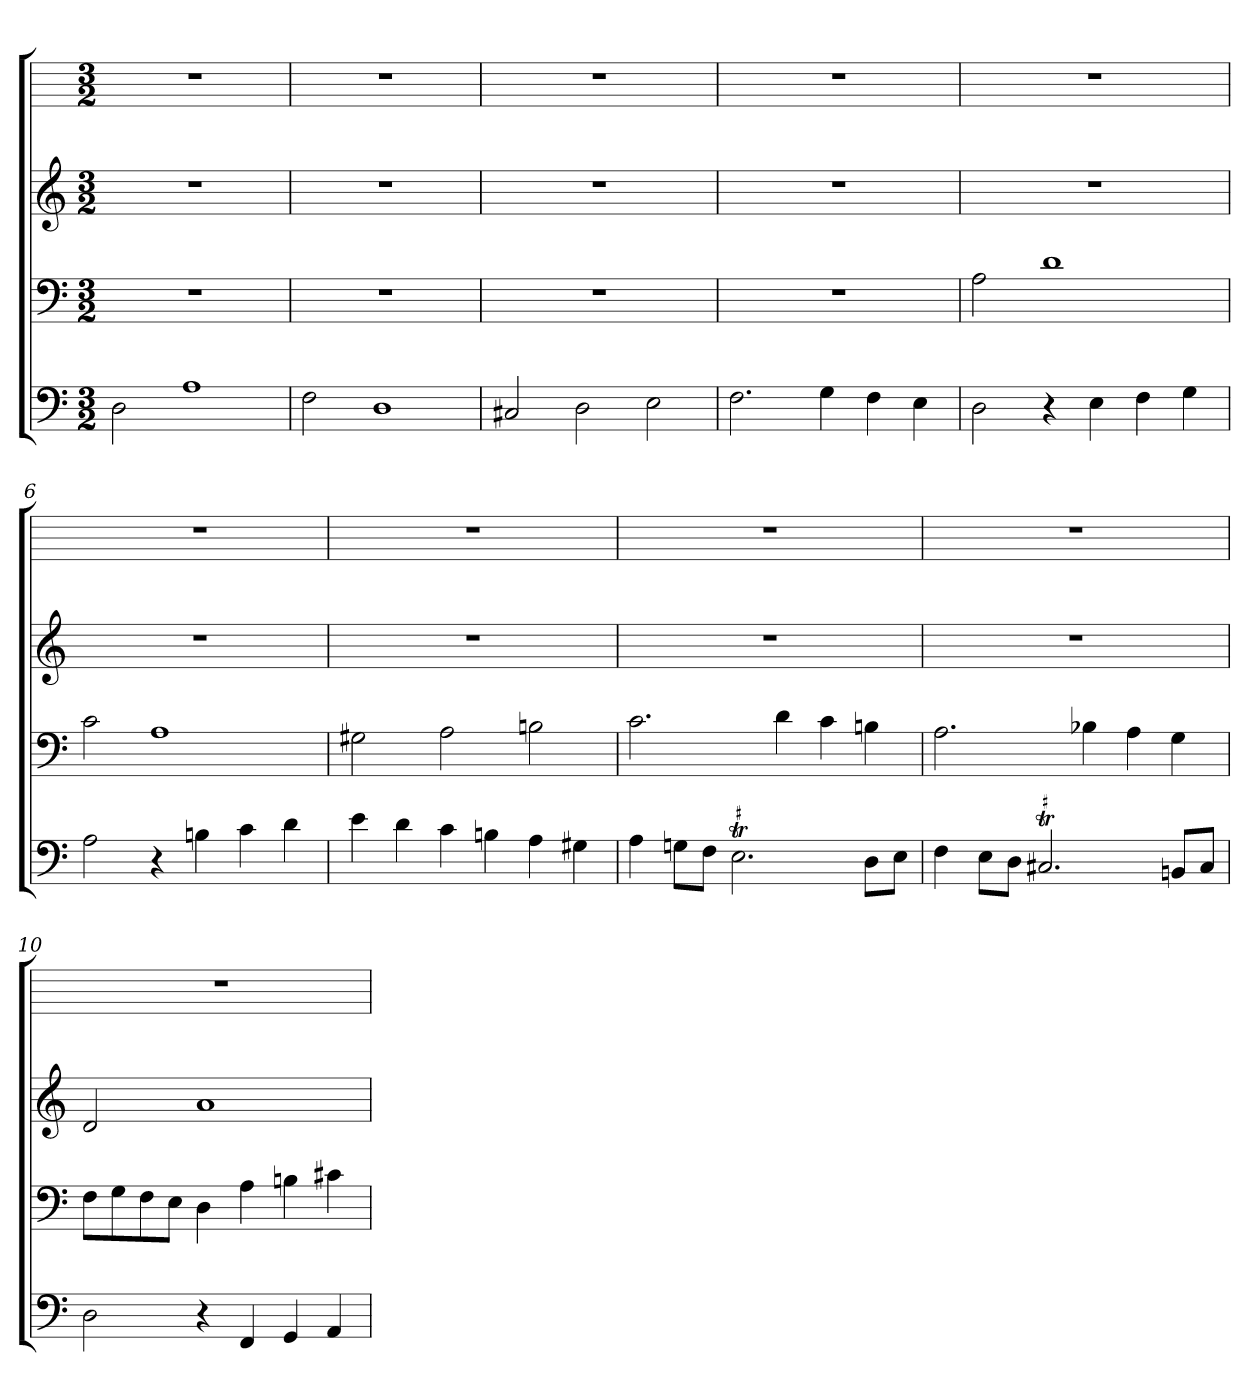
**kern	**kern	**kern	**kern
*part4	*part3	*part2	*part1
*staff4	*staff3	*staff2	*staff1
*M3/2	*M3/2	*M3/2	*M3/2
*MM130	*MM130	*MM130	*MM130
=1	=1	=1	=1
2D	1.r	1.r	1.r
1A	.	.	.
=2	=2	=2	=2
2F	1.r	1.r	1.r
1D	.	.	.
=3	=3	=3	=3
2C#X	1.r	1.r	1.r
2D	.	.	.
2E	.	.	.
=4	=4	=4	=4
2.F	1.r	1.r	1.r
4G	.	.	.
4F	.	.	.
4E	.	.	.
=5	=5	=5	=5
2D	2A	1.r	1.r
4r	1d	.	.
4E	.	.	.
4F	.	.	.
4G	.	.	.
=6	=6	=6	=6
2A	2c	1.r	1.r
4r	1A	.	.
4Bn	.	.	.
4c	.	.	.
4d	.	.	.
=7	=7	=7	=7
4e	2G#X	1.r	1.r
4d	.	.	.
4c	2A	.	.
4Bn	.	.	.
4A	2Bn	.	.
4G#X	.	.	.
=8	=8	=8	=8
4A	2.c	1.r	1.r
8GnL	.	.	.
8FJ	.	.	.
!LO:TR:acc=#	!	!	!
2.ET	.	.	.
.	4d	.	.
.	4c	.	.
8DL	4Bn	.	.
8EJ	.	.	.
=9	=9	=9	=9
4F	2.A	1.r	1.r
8EL	.	.	.
8DJ	.	.	.
!LO:TR:acc=#	!	!	!
2.C#XT	.	.	.
.	4B-X	.	.
.	4A	.	.
8BBnL	4G	.	.
8C#J	.	.	.
=10	=10	=10	=10
2D	8FL	2d	1.r
.	8G	.	.
.	8F	.	.
.	8EJ	.	.
4r	4D	1a	.
4FF	4A	.	.
4GG	4Bn	.	.
4AA	4c#X	.	.
=	=	=	=
*-	*-	*-	*-
